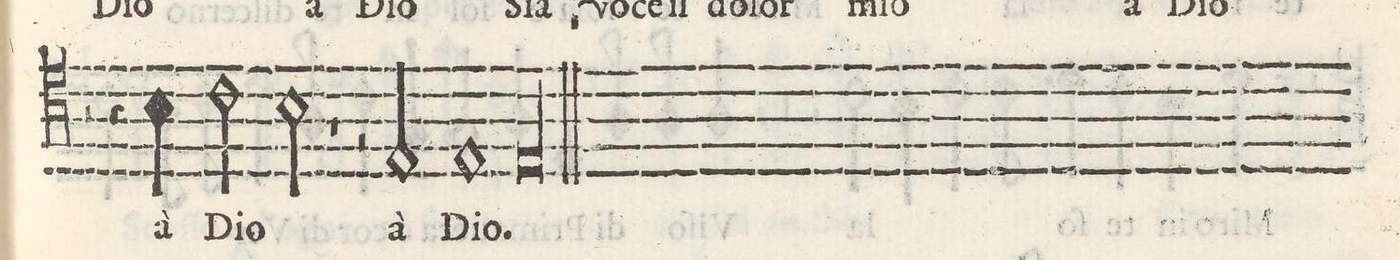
**kern	**text
*I"Tenore	*
*clefC4	*
*k[]	*
*M2/1	*
4Bny\	a
=31-	=31-
2c\	Di-
2B\	-o
1r	.
=32-	=32-
2r	.
2E/	a
1E	Di-
=33-	=33-
00E	-o.
=34-	=34-
=-	=-
*-	*-
